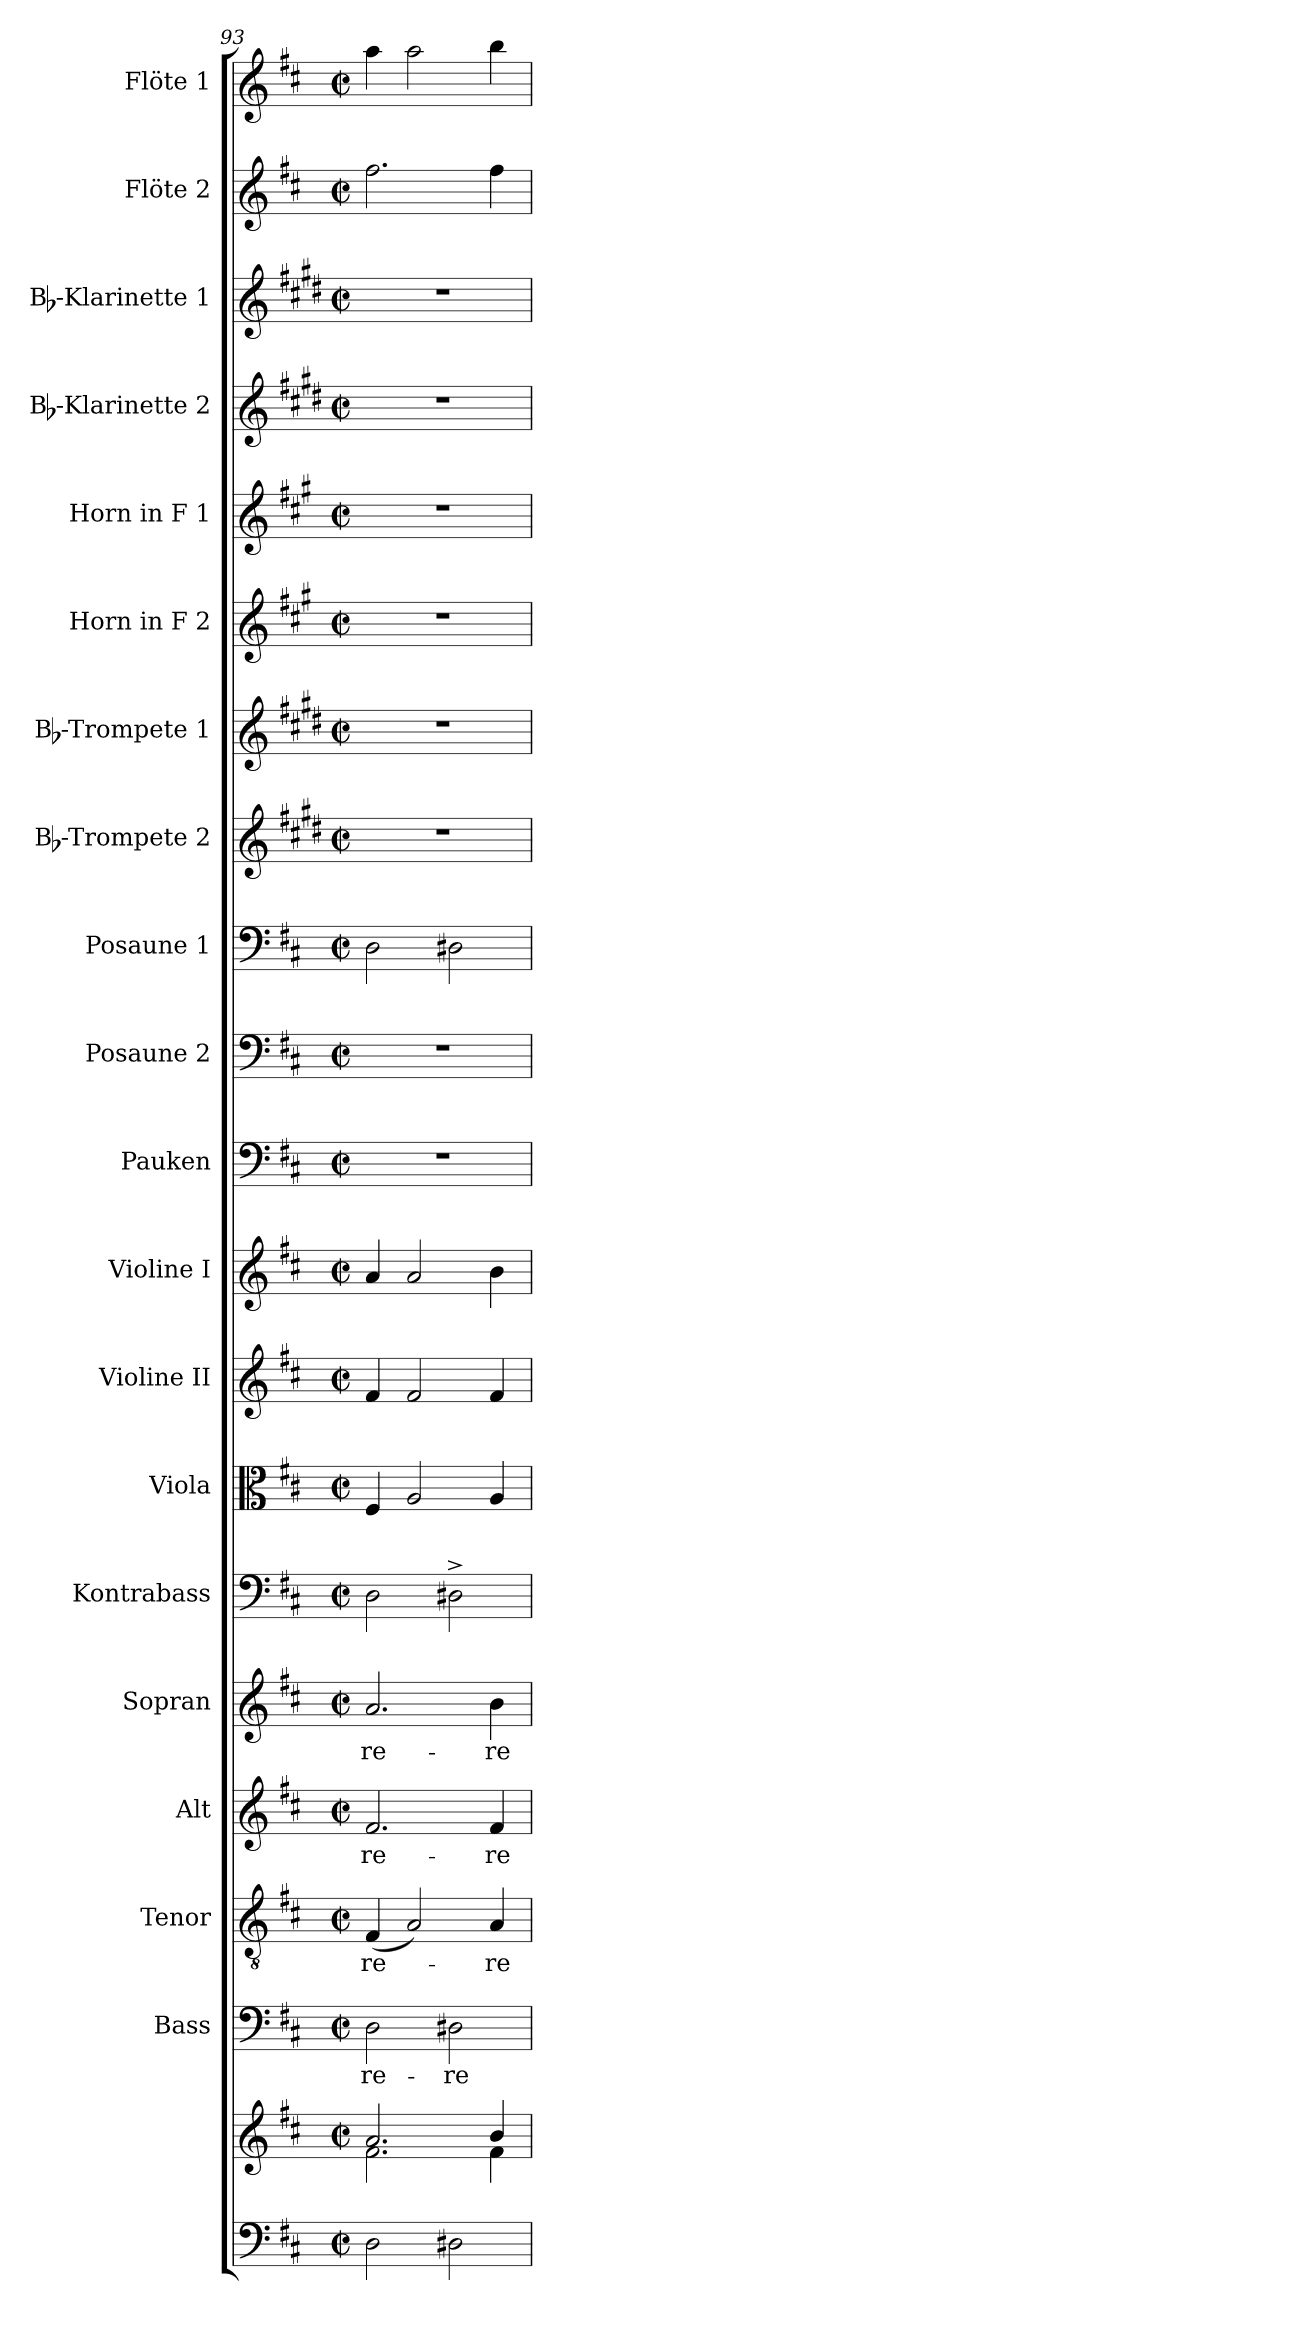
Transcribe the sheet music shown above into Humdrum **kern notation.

**kern	**kern	**kern	**text	**kern	**text	**kern	**text	**kern	**text	**kern	**kern	**kern	**kern	**kern	**kern	**kern	**kern	**kern	**kern	**kern	**kern	**kern	**kern	**kern
*part20	*part20	*part19	*part19	*part18	*part18	*part17	*part17	*part16	*part16	*part15	*part14	*part13	*part12	*part11	*part10	*part9	*part8	*part7	*part6	*part5	*part4	*part3	*part2	*part1
*staff21	*staff20	*staff19	*staff19	*staff18	*staff18	*staff17	*staff17	*staff16	*staff16	*staff15	*staff14	*staff13	*staff12	*staff11	*staff10	*staff9	*staff8	*staff7	*staff6	*staff5	*staff4	*staff3	*staff2	*staff1
*	*	*I"Bass	*	*I"Tenor	*	*I"Alt	*	*I"Sopran	*	*I"Kontrabass	*I"Viola	*I"Violine II	*I"Violine I	*I"Pauken	*I"Posaune 2	*I"Posaune 1	*I"Bb-Trompete 2	*I"Bb-Trompete 1	*I"Horn in F 2	*I"Horn in F 1	*I"Bb-Klarinette 2	*I"Bb-Klarinette 1	*I"Flöte 2	*I"Flöte 1
*	*	*I'B.	*	*I'T.	*	*I'A.	*	*I'S.	*	*I'Kb.	*I'Vla.	*I'Vl. II	*I'Vl. I	*I'Pk.	*I'Pos. 2	*I'Pos. 1	*I'Bb Trp. 2	*I'Bb Trp. 1	*	*	*I'Bb Kl. 2	*I'Bb Kl. 1	*I'Fl. 2	*I'Fl. 1
*clefF4	*clefG2	*clefF4	*	*clefGv2	*	*clefG2	*	*clefG2	*	*clefF4	*clefC3	*clefG2	*clefG2	*clefF4	*clefF4	*clefF4	*clefG2	*clefG2	*clefG2	*clefG2	*clefG2	*clefG2	*clefG2	*clefG2
*	*	*	*	*	*	*	*	*	*	*ITrd7c12	*	*	*	*	*	*	*ITrd1c2	*ITrd1c2	*ITrd4c7	*ITrd4c7	*ITrd1c2	*ITrd1c2	*	*
*k[f#c#]	*k[f#c#]	*k[f#c#]	*	*k[f#c#]	*	*k[f#c#]	*	*k[f#c#]	*	*k[f#c#]	*k[f#c#]	*k[f#c#]	*k[f#c#]	*k[f#c#]	*k[f#c#]	*k[f#c#]	*k[f#c#]	*k[f#c#]	*k[f#c#]	*k[f#c#]	*k[f#c#]	*k[f#c#]	*k[f#c#]	*k[f#c#]
*D:	*D:	*D:	*	*D:	*	*D:	*	*D:	*	*D:	*D:	*D:	*D:	*D:	*D:	*D:	*D:	*D:	*D:	*D:	*D:	*D:	*D:	*D:
*M2/2	*M2/2	*M2/2	*	*M2/2	*	*M2/2	*	*M2/2	*	*M2/2	*M2/2	*M2/2	*M2/2	*M2/2	*M2/2	*M2/2	*M2/2	*M2/2	*M2/2	*M2/2	*M2/2	*M2/2	*M2/2	*M2/2
*met(c|)	*met(c|)	*met(c|)	*	*met(c|)	*	*met(c|)	*	*met(c|)	*	*met(c|)	*met(c|)	*met(c|)	*met(c|)	*met(c|)	*met(c|)	*met(c|)	*met(c|)	*met(c|)	*met(c|)	*met(c|)	*met(c|)	*met(c|)	*met(c|)	*met(c|)
=93	=93	=93	=93	=93	=93	=93	=93	=93	=93	=93	=93	=93	=93	=93	=93	=93	=93	=93	=93	=93	=93	=93	=93	=93
*	*^	*	*	*	*	*	*	*	*	*	*	*	*	*	*	*	*	*	*	*	*	*	*	*
!	!	!	!	!LO:LY:b	!	!LO:LY:b	!	!LO:LY:b	!	!LO:LY:b	!	!	!	!	!	!	!	!	!	!	!	!	!	!	!
2D\	2.a/	2.f#\	2D\	-re-	(<4F#/	-re-	2.f#/	-re-	2.a/	-re-	2DD\	4F#/	4f#/	4a/	1r	1r	2D\	1r	1r	1r	1r	1r	1r	2.ff#\	4aa\
.	.	.	.	.	2A/)	.	.	.	.	.	.	2A/	2f#/	2a/	.	.	.	.	.	.	.	.	.	.	2aa\
!	!	!	!	!LO:LY:b	!	!	!	!	!	!	!	!	!	!	!	!	!	!	!	!	!	!	!	!	!
2D#X\	.	.	2D#X\	-re	.	.	.	.	.	.	2DD#X^>\	.	.	.	.	.	2D#X\	.	.	.	.	.	.	.	.
!	!	!	!	!	!	!LO:LY:b	!	!LO:LY:b	!	!LO:LY:b	!	!	!	!	!	!	!	!	!	!	!	!	!	!	!
.	4b/	4f#\	.	.	4A/	-re	4f#/	-re	4b\	-re	.	4A/	4f#/	4b\	.	.	.	.	.	.	.	.	.	4ff#\	4bb\
*	*v	*v	*	*	*	*	*	*	*	*	*	*	*	*	*	*	*	*	*	*	*	*	*	*	*
=	=	=	=	=	=	=	=	=	=	=	=	=	=	=	=	=	=	=	=	=	=	=	=	=
*-	*-	*-	*-	*-	*-	*-	*-	*-	*-	*-	*-	*-	*-	*-	*-	*-	*-	*-	*-	*-	*-	*-	*-	*-
